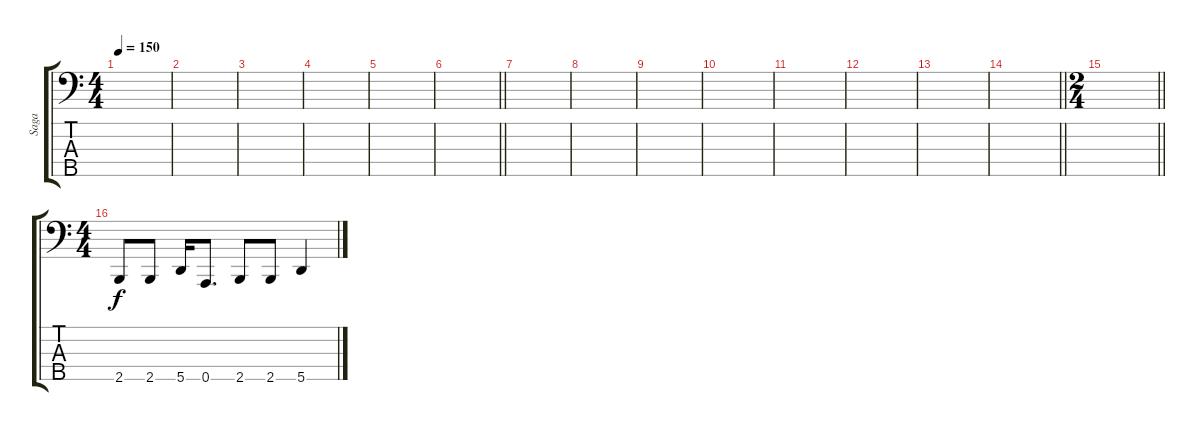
\track ("Saga" "Saga") {instrument electricbasspick}
\staff {score tabs}
\tuning (G2 D2 A1 E1 A0) {hide}
\ts (4 4)
\tempo 150
\clef f4
\ks c
|
|
|
|
|
\barLineRight lightlight
|
\section ("" "")
|
|
|
|
|
|
|
\barLineRight lightlight
|
\ts (2 4)
\barLineRight lightlight
|
\ts (4 4)
\section ("" "")
2.5.8 2.5.8 5.5.16 0.5.8{d} 2.5.8 2.5.8 5.5.4
